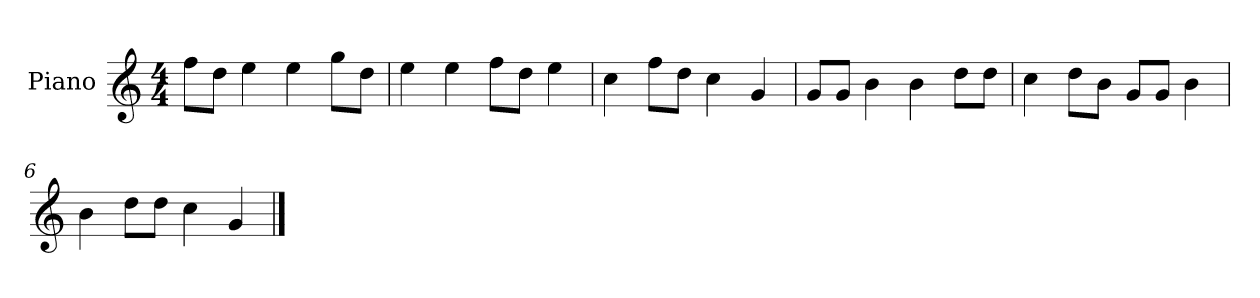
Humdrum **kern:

**kern
*part1
*staff1
*I"Piano
*I'P-no
*clefG2
*k[]
*M4/4
*MM90
=1
8ff\L
8dd\J
4ee\
4ee\
8gg\L
8dd\J
=2
4ee\
4ee\
8ff\L
8dd\J
4ee\
=3
4cc\
8ff\L
8dd\J
4cc\
4g/
=4
8g/L
8g/J
4b\
4b\
8dd\L
8dd\J
=5
4cc\
8dd\L
8b\J
8g/L
8g/J
4b\
=6
4b\
8dd\L
8dd\J
4cc\
4g/
==
*-
